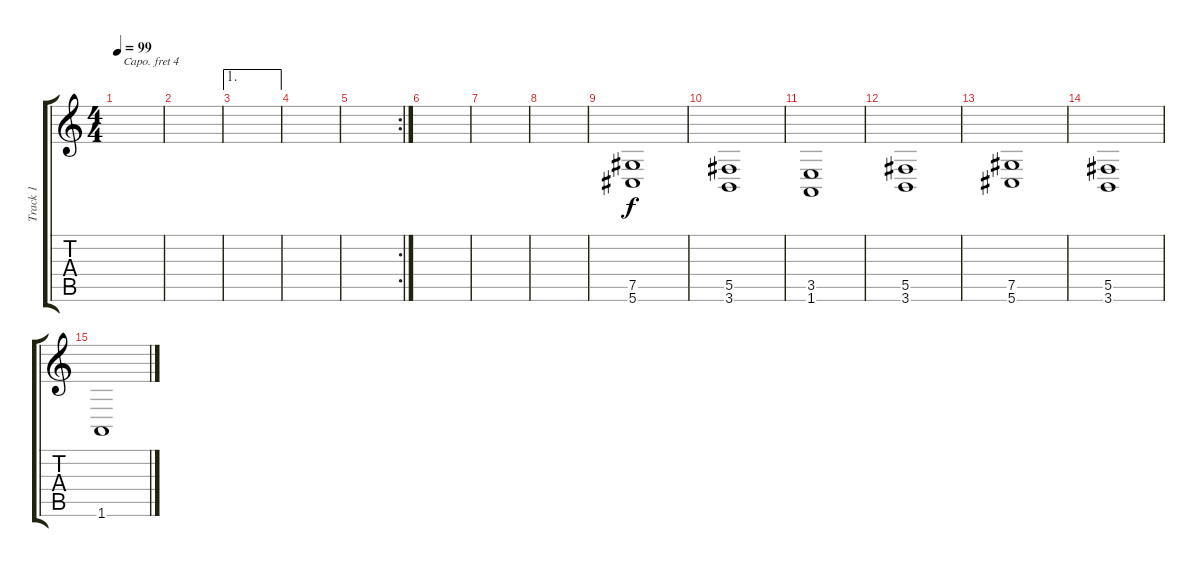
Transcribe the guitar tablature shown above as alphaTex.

\track ("Track 1" "Track 1") {instrument pad2warm}
\staff {score tabs}
\capo 4
\tuning (E4 B3 G3 D3 A2 E2) {hide}
\ts (4 4)
\tempo 99
\clef g2
\ks c
|
|
\ae 1
|
|
\rc 2
|
|
|
|
(7.5 5.6).1 |
(5.5 3.6).1 |
(3.5 1.6).1 |
(5.5 3.6).1 |
(7.5 5.6).1 |
(5.5 3.6).1 |
1.6.1
